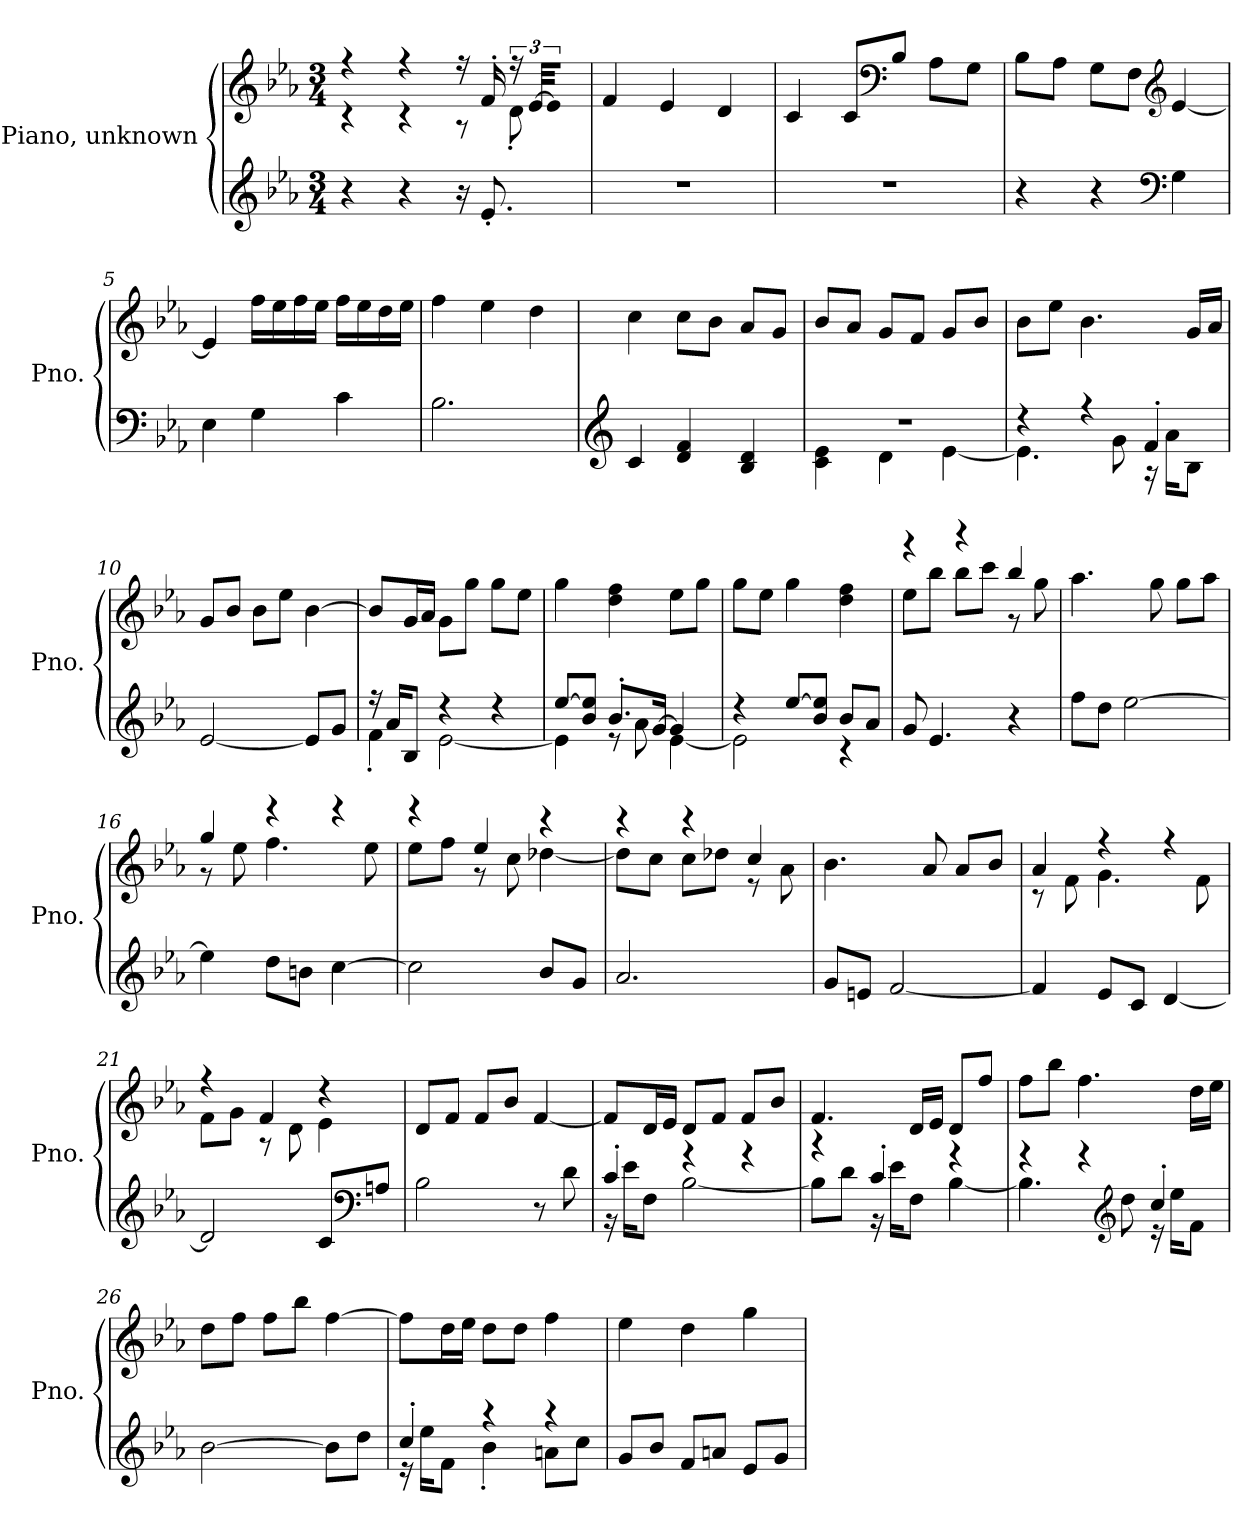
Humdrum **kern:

**kern	**kern
*part1	*part1
*staff2	*staff1
*I"Piano, unknown	*
*I'Pno.	*
*clefG2	*clefG2
*k[b-e-a-]	*k[b-e-a-]
*M3/4	*M3/4
*MM170	*MM170
=1	=1
*	*^
4r	4r	4r
4r	4r	4r
16r	16r	8r
8.e-'/	16f'/	.
.	24r	8d'\
.	[48e-/KLL	.
.	16e-/JJ]	.
*	*v	*v
=2	=2
2.r	4f/
.	4e-/
.	4d/
=3	=3
2.r	4c/
.	8c/L
*	*clefF4
.	8B-/J
.	8A-\L
.	8G\J
=4	=4
4r	8B-\L
.	8A-\J
4r	8G\L
.	8F\J
*clefF4	*clefG2
4G\	[4e-/
=5	=5
4E-\	4e-/]
4G\	16ff\LL
.	16ee-\
.	16ff\
.	16ee-\JJ
4c\	16ff\LL
.	16ee-\
.	16dd\
.	16ee-\JJ
=6	=6
2.B-\	4ff\
.	4ee-\
.	4dd\
!!LO:LB:g=z
=7	=7
*clefG2	*
4c/	4cc\
4d/ 4f/	8cc\L
.	8b-\J
4B-/ 4d/	8a-/L
.	8g/J
=8	=8
*^	*
2.r	4c\ 4e-\	8b-/L
.	.	8a-/J
.	4d\	8g/L
.	.	8f/J
.	[4e-\	8g/L
.	.	8b-/J
=9	=9	=9
4r	4.e-\]	8b-\L
.	.	8ee-\J
4r	.	4.b-\
.	8g\	.
4f'/	16r	.
.	16a-\KL	.
.	8B-\J	16g/LL
.	.	16a-/JJ
*v	*v	*
=10	=10
[2e-/	8g/L
.	8b-/J
.	8b-\L
.	8ee-\J
8e-/L]	[4b-\
8g/J	.
=11	=11
*^	*
16r	4f'\	8b-/L]
16a-/KL	.	.
8B-/J	.	16g/L
.	.	16a-/JJ
4r	[2e-\	8g\L
.	.	8gg\J
4r	.	8gg\L
.	.	8ee-\J
!!LO:LB:g=z
=12	=12	=12
[8ee-/L	4e-\]	4gg\
8b-/ 8ee-/]J	.	.
8.b-'/L	8r	4dd\ 4ff\
.	8a-\	.
[16g/Jk	.	.
4g/]	[4e-\	8ee-\L
.	.	8gg\J
=13	=13	=13
4r	2e-\]	8gg\L
.	.	8ee-\J
[8ee-/L	.	4gg\
8b-/ 8ee-/]J	.	.
8b-/L	4r	4dd\ 4ff\
8a-/J	.	.
*v	*v	*
=14	=14
*	*^
8g/	4r	8ee-\L
4.e-/	.	8bb-\J
.	4r	8bb-\L
.	.	8ccc\J
4r	4bb-/	8r
.	.	8gg\
*	*v	*v
=15	=15
8ff\L	4.aa-\
8dd\J	.
[2ee-\	.
.	8gg\
.	8gg\L
.	8aa-\J
=16	=16
*	*^
4ee-\]	4gg/	8r
.	.	8ee-\
8dd\L	4r	4.ff\
8bn\J	.	.
[4cc\	4r	.
.	.	8ee-\
!!LO:LB:g=z	!!
=17	=17	=17
2cc\]	4r	8ee-\L
.	.	8ff\J
.	4ee-/	8r
.	.	8cc\
8b-/L	4r	[4dd-X\
8g/J	.	.
=18	=18	=18
2.a-/	4r	8dd-\L]
.	.	8cc\J
.	4r	8cc\L
.	.	8dd-X\J
.	4cc/	8r
.	.	8a-\
*	*v	*v
=19	=19
8g/L	4.b-\
8en/J	.
[2f/	.
.	8a-/
.	8a-/L
.	8b-/J
=20	=20
*	*^
4f/]	4a-/	8r
.	.	8f\
8e-/L	4r	4.g\
8c/J	.	.
[4d/	4r	.
.	.	8f\
=21	=21	=21
2d/]	4r	8f\L
.	.	8g\J
.	4f/	8r
.	.	8d\
8c/L	4r	4e-\
*clefF4	*	*
8An/J	.	.
*	*v	*v
=22	=22
2B-\	8d/L
.	8f/J
.	8f/L
.	8b-/J
8r	[4f/
8d\	.
!!LO:LB:g=z
=23	=23
*^	*
4c'/	16r	8f/L]
.	16e-\KL	.
.	8F\J	16d/L
.	.	16e-/JJ
4r	[2B-\	8d/L
.	.	8f/J
4r	.	8f/L
.	.	8b-/J
=24	=24	=24
4r	8B-\L]	4.f/
.	8d\J	.
4c'/	16r	.
.	16e-\KL	.
.	8F\J	16d/LL
.	.	16e-/JJ
4r	[4B-\	8d/L
.	.	8ff/J
=25	=25	=25
4r	4.B-\]	8ff\L
.	.	8bb-\J
4r	.	4.ff\
*clefG2	*	*
.	8dd\	.
4cc'/	16r	.
.	16ee-\KL	.
.	8f\J	16dd\LL
.	.	16ee-\JJ
*v	*v	*
=26	=26
[2b-\	8dd\L
.	8ff\J
.	8ff\L
.	8bb-\J
8b-\L]	[4ff\
8dd\J	.
=27	=27
*^	*
4cc'/	16r	8ff\L]
.	16ee-\KL	.
.	8f\J	16dd\L
.	.	16ee-\JJ
4r	4b-'\	8dd\L
.	.	8dd\J
4r	8an\L	4ff\
.	8cc\J	.
*v	*v	*
!!LO:LB:g=z
=28	=28
8g/L	4ee-\
8b-/J	.
8f/L	4dd\
8an/J	.
8e-/L	4gg\
8g/J	.
=	=
*-	*-
